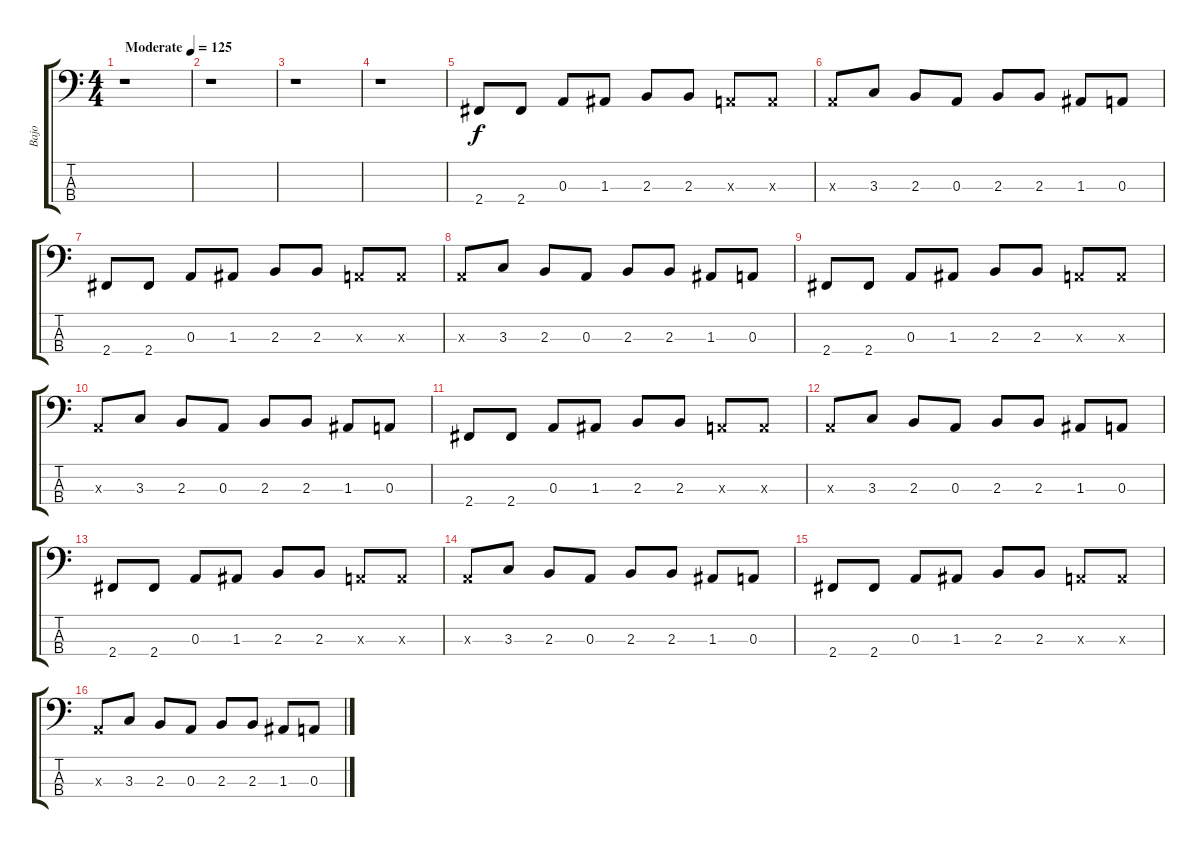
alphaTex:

\track ("Bajo" "Bajo") {instrument electricbassfinger}
\staff {score tabs}
\tuning (G2 D2 A1 E1) {hide}
\ts (4 4)
\tempo (125 "Moderate")
\clef f4
\ks c
r.1{dy f instrument electricbassfinger} |
r.1 |
r.1 |
r.1 |
2.4.8 2.4.8 0.3.8 1.3.8 2.3.8 2.3.8 0.3{x}.8 0.3{x}.8 |
0.3{x}.8 3.3.8 2.3.8 0.3.8 2.3.8 2.3.8 1.3.8 0.3.8 |
2.4.8 2.4.8 0.3.8 1.3.8 2.3.8 2.3.8 0.3{x}.8 0.3{x}.8 |
0.3{x}.8 3.3.8 2.3.8 0.3.8 2.3.8 2.3.8 1.3.8 0.3.8 |
2.4.8 2.4.8 0.3.8 1.3.8 2.3.8 2.3.8 0.3{x}.8 0.3{x}.8 |
0.3{x}.8 3.3.8 2.3.8 0.3.8 2.3.8 2.3.8 1.3.8 0.3.8 |
2.4.8 2.4.8 0.3.8 1.3.8 2.3.8 2.3.8 0.3{x}.8 0.3{x}.8 |
0.3{x}.8 3.3.8 2.3.8 0.3.8 2.3.8 2.3.8 1.3.8 0.3.8 |
2.4.8 2.4.8 0.3.8 1.3.8 2.3.8 2.3.8 0.3{x}.8 0.3{x}.8 |
0.3{x}.8 3.3.8 2.3.8 0.3.8 2.3.8 2.3.8 1.3.8 0.3.8 |
2.4.8 2.4.8 0.3.8 1.3.8 2.3.8 2.3.8 0.3{x}.8 0.3{x}.8 |
0.3{x}.8 3.3.8 2.3.8 0.3.8 2.3.8 2.3.8 1.3.8 0.3.8
